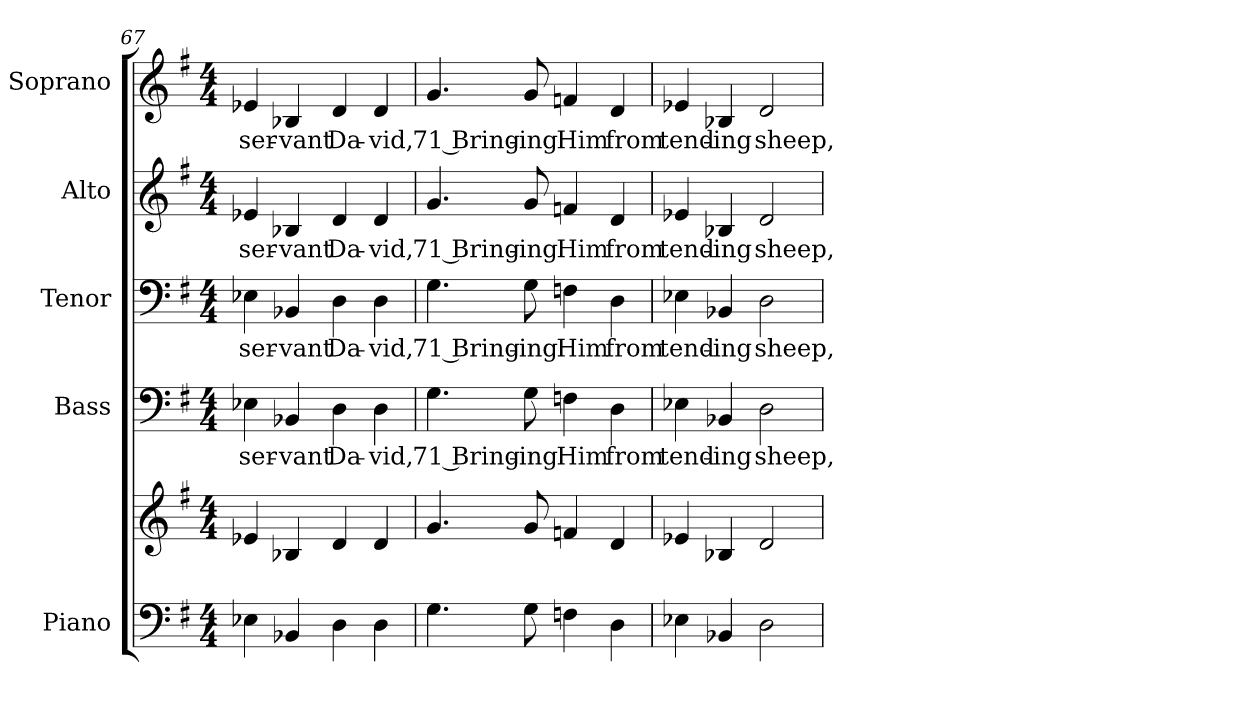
**kern	**kern	**kern	**text	**kern	**text	**kern	**text	**kern	**text
*part5	*part5	*part4	*part4	*part3	*part3	*part2	*part2	*part1	*part1
*staff6	*staff5	*staff4	*staff4	*staff3	*staff3	*staff2	*staff2	*staff1	*staff1
*I"Piano	*	*I"Bass	*	*I"Tenor	*	*I"Alto	*	*I"Soprano	*
*I'Pno.	*	*I'B.	*	*I'T.	*	*I'A.	*	*I'S.	*
!!LO:PB:g=z
*clefF4	*clefG2	*clefF4	*	*clefF4	*	*clefG2	*	*clefG2	*
*k[f#]	*k[f#]	*k[f#]	*	*k[f#]	*	*k[f#]	*	*k[f#]	*
*G:	*G:	*G:	*	*G:	*	*G:	*	*G:	*
*M4/4	*M4/4	*M4/4	*	*M4/4	*	*M4/4	*	*M4/4	*
=67	=67	=67	=67	=67	=67	=67	=67	=67	=67
!	!	!	!LO:LY:b:color=#000000	!	!	!	!	!	!
!	!	!	!	!	!LO:LY:b:color=#000000	!	!	!	!
!	!	!	!	!	!	!	!LO:LY:b:color=#000000	!	!
!	!	!	!	!	!	!	!	!	!LO:LY:b:color=#000000
4E-Xi\	4e-Xi/	4E-Xi\	ser-	4E-Xi\	ser-	4e-Xi/	ser-	4e-Xi/	ser-
!	!	!	!LO:LY:b:color=#000000	!	!	!	!	!	!
!	!	!	!	!	!LO:LY:b:color=#000000	!	!	!	!
!	!	!	!	!	!	!	!LO:LY:b:color=#000000	!	!
!	!	!	!	!	!	!	!	!	!LO:LY:b:color=#000000
4BB-Xi/	4B-Xi/	4BB-Xi/	-vant	4BB-Xi/	-vant	4B-Xi/	-vant	4B-Xi/	-vant
!	!	!	!LO:LY:b:color=#000000	!	!	!	!	!	!
!	!	!	!	!	!LO:LY:b:color=#000000	!	!	!	!
!	!	!	!	!	!	!	!LO:LY:b:color=#000000	!	!
!	!	!	!	!	!	!	!	!	!LO:LY:b:color=#000000
4Di\	4di/	4Di\	Da-	4Di\	Da-	4di/	Da-	4di/	Da-
!	!	!	!LO:LY:b:color=#000000	!	!	!	!	!	!
!	!	!	!	!	!LO:LY:b:color=#000000	!	!	!	!
!	!	!	!	!	!	!	!LO:LY:b:color=#000000	!	!
!	!	!	!	!	!	!	!	!	!LO:LY:b:color=#000000
4Di\	4di/	4Di\	-vid,	4Di\	-vid,	4di/	-vid,	4di/	-vid,
=68	=68	=68	=68	=68	=68	=68	=68	=68	=68
!	!	!	!LO:LY:b:color=#000000	!	!	!	!	!	!
!	!	!	!	!	!LO:LY:b:color=#000000	!	!	!	!
!	!	!	!	!	!	!	!LO:LY:b:color=#000000	!	!
!	!	!	!	!	!	!	!	!	!LO:LY:b:color=#000000
4.Gi\	4.gi/	4.Gi\	71 Bring-	4.Gi\	71 Bring-	4.gi/	71 Bring-	4.gi/	71 Bring-
!	!	!	!LO:LY:b:color=#000000	!	!	!	!	!	!
!	!	!	!	!	!LO:LY:b:color=#000000	!	!	!	!
!	!	!	!	!	!	!	!LO:LY:b:color=#000000	!	!
!	!	!	!	!	!	!	!	!	!LO:LY:b:color=#000000
8Gi\	8gi/	8Gi\	-ing	8Gi\	-ing	8gi/	-ing	8gi/	-ing
!	!	!	!LO:LY:b:color=#000000	!	!	!	!	!	!
!	!	!	!	!	!LO:LY:b:color=#000000	!	!	!	!
!	!	!	!	!	!	!	!LO:LY:b:color=#000000	!	!
!	!	!	!	!	!	!	!	!	!LO:LY:b:color=#000000
4Fni\	4fni/	4Fni\	Him	4Fni\	Him	4fni/	Him	4fni/	Him
!	!	!	!LO:LY:b:color=#000000	!	!	!	!	!	!
!	!	!	!	!	!LO:LY:b:color=#000000	!	!	!	!
!	!	!	!	!	!	!	!LO:LY:b:color=#000000	!	!
!	!	!	!	!	!	!	!	!	!LO:LY:b:color=#000000
4Di\	4di/	4Di\	from	4Di\	from	4di/	from	4di/	from
=69	=69	=69	=69	=69	=69	=69	=69	=69	=69
!	!	!	!LO:LY:b:color=#000000	!	!	!	!	!	!
!	!	!	!	!	!LO:LY:b:color=#000000	!	!	!	!
!	!	!	!	!	!	!	!LO:LY:b:color=#000000	!	!
!	!	!	!	!	!	!	!	!	!LO:LY:b:color=#000000
4E-Xi\	4e-Xi/	4E-Xi\	tend-	4E-Xi\	tend-	4e-Xi/	tend-	4e-Xi/	tend-
!	!	!	!LO:LY:b:color=#000000	!	!	!	!	!	!
!	!	!	!	!	!LO:LY:b:color=#000000	!	!	!	!
!	!	!	!	!	!	!	!LO:LY:b:color=#000000	!	!
!	!	!	!	!	!	!	!	!	!LO:LY:b:color=#000000
4BB-Xi/	4B-Xi/	4BB-Xi/	-ing	4BB-Xi/	-ing	4B-Xi/	-ing	4B-Xi/	-ing
!	!	!	!LO:LY:b:color=#000000	!	!	!	!	!	!
!	!	!	!	!	!LO:LY:b:color=#000000	!	!	!	!
!	!	!	!	!	!	!	!LO:LY:b:color=#000000	!	!
!	!	!	!	!	!	!	!	!	!LO:LY:b:color=#000000
2Di\	2di/	2Di\	sheep,	2Di\	sheep,	2di/	sheep,	2di/	sheep,
=	=	=	=	=	=	=	=	=	=
*-	*-	*-	*-	*-	*-	*-	*-	*-	*-
